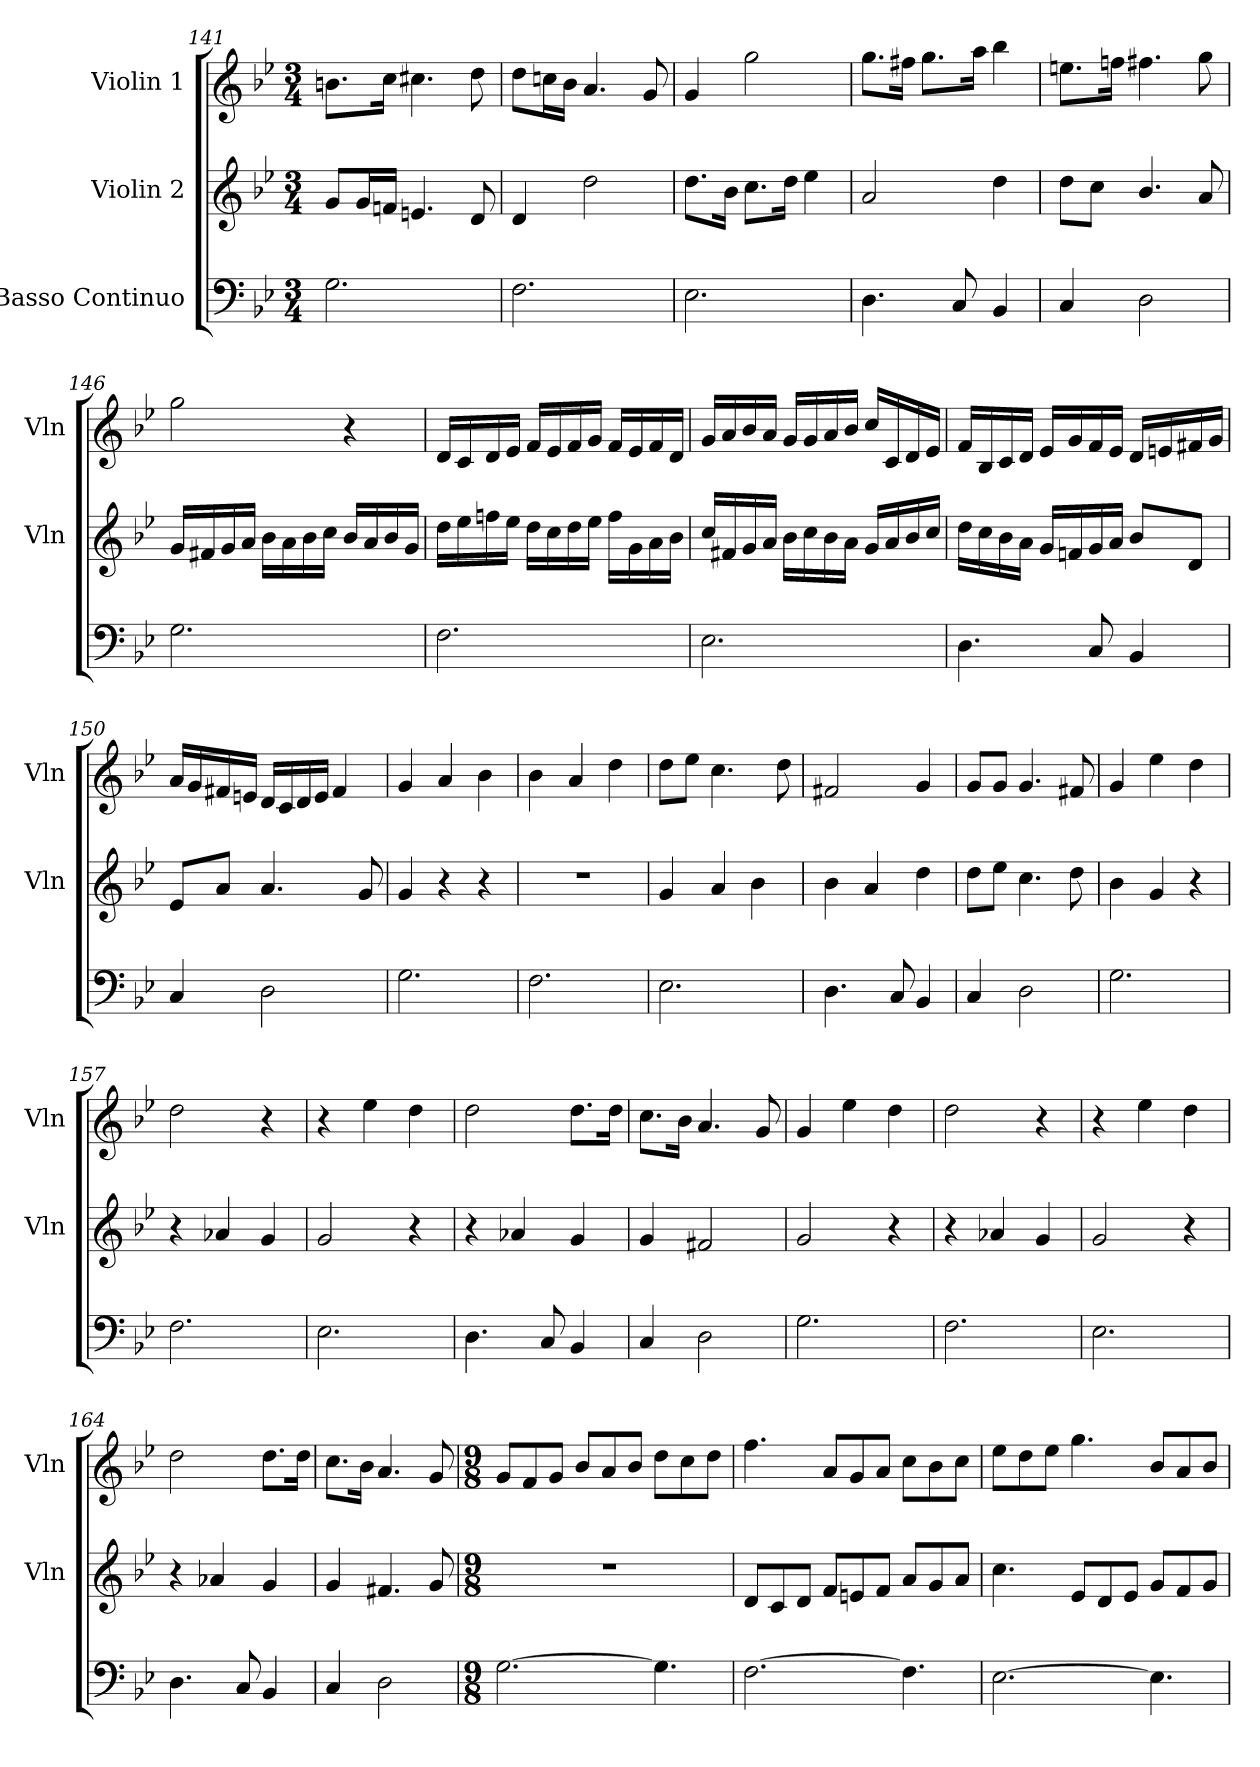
**kern	**kern	**kern
*part3	*part2	*part1
*staff3	*staff2	*staff1
*I"Basso Continuo	*I"Violin 2	*I"Violin 1
*	*I'Vln	*I'Vln
!!LO:LB:g=z
*clefF4	*clefG2	*clefG2
*k[b-e-]	*k[b-e-]	*k[b-e-]
*M3/4	*M3/4	*M3/4
=141	=141	=141
2.G\	8g/L	8.bn\L
.	16g/L	.
.	16fn/JJ	16cc\Jk
.	4.en/	4.cc#X\
.	8d/	8dd\
=142	=142	=142
2.F\	4d/	8dd\L
.	.	16ccn\L
.	.	16b-\JJ
.	2dd\	4.a/
.	.	8g/
=143	=143	=143
2.E-\	8.dd\L	4g/
.	16b-\Jk	.
.	8.cc\L	2gg\
.	16dd\Jk	.
.	4ee-\	.
=144	=144	=144
4.D\	2a/	8.gg\L
.	.	16ff#X\Jk
.	.	8.gg\L
8C/	.	.
.	.	16aa\Jk
4BB-/	4dd\	4bb-\
=145	=145	=145
4C/	8dd\L	8.een\L
.	8cc\J	.
.	.	16ffn\Jk
2D\	4.b-/	4.ff#X\
.	8a/	8gg\
!!LO:PB:g=z
=146	=146	=146
2.G\	16g/LL	2gg\
.	16f#X/	.
.	16g/	.
.	16a/JJ	.
.	16b-\LL	.
.	16a\	.
.	16b-\	.
.	16cc\JJ	.
.	16b-/LL	4r
.	16a/	.
.	16b-/	.
.	16g/JJ	.
=147	=147	=147
2.F\	16dd\LL	16d/LL
.	16ee-\	16c/
.	16ffn\	16d/
.	16ee-\JJ	16e-/JJ
.	16dd\LL	16f/LL
.	16cc\	16e-/
.	16dd\	16f/
.	16ee-\JJ	16g/JJ
.	16ff\LL	16f/LL
.	16g\	16e-/
.	16a\	16f/
.	16b-\JJ	16d/JJ
=148	=148	=148
2.E-\	16cc/LL	16g/LL
.	16f#X/	16a/
.	16g/	16b-/
.	16a/JJ	16a/JJ
.	16b-\LL	16g/LL
.	16cc\	16g/
.	16b-\	16a/
.	16a\JJ	16b-/JJ
.	16g/LL	16cc/LL
.	16a/	16c/
.	16b-/	16d/
.	16cc/JJ	16e-/JJ
=149	=149	=149
4.D\	16dd\LL	16f/LL
.	16cc\	16B-/
.	16b-\	16c/
.	16a\JJ	16d/JJ
.	16g/LL	16e-/LL
.	16fn/	16g/
8C/	16g/	16f/
.	16a/JJ	16e-/JJ
4BB-/	8b-/L	16d/LL
.	.	16en/
.	8d/J	16f#X/
.	.	16g/JJ
=150	=150	=150
4C/	8e-/L	16a/LL
.	.	16g/
.	8a/J	16f#X/
.	.	16en/JJ
2D\	4.a/	16d/LL
.	.	16c/
.	.	16d/
.	.	16e/JJ
.	.	4f#/
.	8g/	.
!!LO:LB:g=z
=151	=151	=151
2.G\	4g/	4g/
.	4r	4a/
.	4r	4b-\
=152	=152	=152
2.F\	2.r	4b-\
.	.	4a/
.	.	4dd\
=153	=153	=153
2.E-\	4g/	8dd\L
.	.	8ee-\J
.	4a/	4.cc\
.	4b-\	.
.	.	8dd\
=154	=154	=154
4.D\	4b-\	2f#X/
.	4a/	.
8C/	.	.
4BB-/	4dd\	4g/
=155	=155	=155
4C/	8dd\L	8g/L
.	8ee-\J	8g/J
2D\	4.cc\	4.g/
.	8dd\	8f#X/
!!LO:LB:g=z
=156	=156	=156
2.G\	4b-\	4g/
.	4g/	4ee-\
.	4r	4dd\
=157	=157	=157
2.F\	4r	2dd\
.	4a-X/	.
.	4g/	4r
=158	=158	=158
2.E-\	2g/	4r
.	.	4ee-\
.	4r	4dd\
=159	=159	=159
4.D\	4r	2dd\
.	4a-X/	.
8C/	.	.
4BB-/	4g/	8.dd\L
.	.	16dd\Jk
=160	=160	=160
4C/	4g/	8.cc\L
.	.	16b-\Jk
2D\	2f#X/	4.a/
.	.	8g/
!!LO:LB:g=z
=161	=161	=161
2.G\	2g/	4g/
.	.	4ee-\
.	4r	4dd\
=162	=162	=162
2.F\	4r	2dd\
.	4a-X/	.
.	4g/	4r
=163	=163	=163
2.E-\	2g/	4r
.	.	4ee-\
.	4r	4dd\
=164	=164	=164
4.D\	4r	2dd\
.	4a-X/	.
8C/	.	.
4BB-/	4g/	8.dd\L
.	.	16dd\Jk
=165	=165	=165
4C/	4g/	8.cc\L
.	.	16b-\Jk
2D\	4.f#X/	4.a/
.	8g/	8g/
!!LO:LB:g=z
=166	=166	=166
*M9/8	*M9/8	*M9/8
[2.G\	8%9r	8g/L
.	.	8f/
.	.	8g/J
.	.	8b-/L
.	.	8a/
.	.	8b-/J
4.G\]	.	8dd\L
.	.	8cc\
.	.	8dd\J
=167	=167	=167
[2.F\	8d/L	4.ff\
.	8c/	.
.	8d/J	.
.	8f/L	8a/L
.	8en/	8g/
.	8f/J	8a/J
4.F\]	8a/L	8cc\L
.	8g/	8b-\
.	8a/J	8cc\J
=168	=168	=168
[2.E-\	4.cc\	8ee-\L
.	.	8dd\
.	.	8ee-\J
.	8e-/L	4.gg\
.	8d/	.
.	8e-/J	.
4.E-\]	8g/L	8b-/L
.	8f/	8a/
.	8g/J	8b-/J
=	=	=
*-	*-	*-
